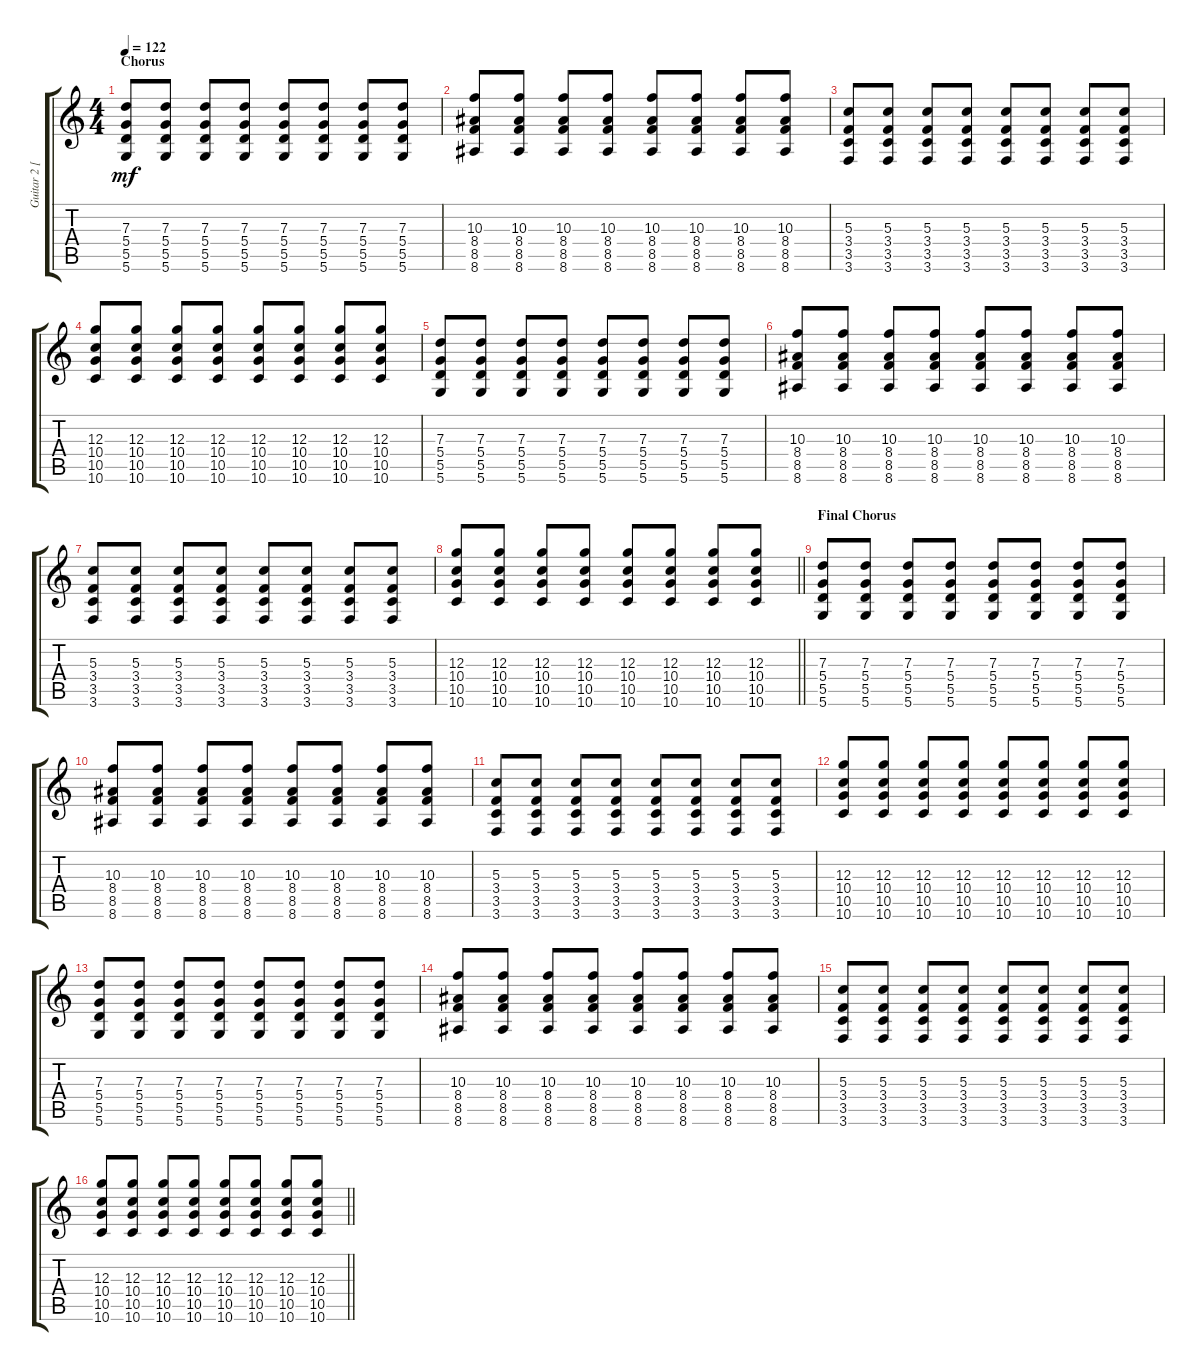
\track ("Guitar 2 [Mike Shinoda]" "Guitar 2 [") {solo instrument overdrivenguitar}
\staff {score tabs}
\tuning (E4 B3 G3 D3 A2 D2) {hide}
\ts (4 4)
\section ("" "Chorus")
\tempo 122
\clef g2
\ks c
(7.3 5.4 5.5 5.6).8{dy mf} (7.3 5.4 5.5 5.6).8 (7.3 5.4 5.5 5.6).8 (7.3 5.4 5.5 5.6).8 (7.3 5.4 5.5 5.6).8 (7.3 5.4 5.5 5.6).8 (7.3 5.4 5.5 5.6).8 (7.3 5.4 5.5 5.6).8 |
(10.3 8.4 8.5 8.6).8 (10.3 8.4 8.5 8.6).8 (10.3 8.4 8.5 8.6).8 (10.3 8.4 8.5 8.6).8 (10.3 8.4 8.5 8.6).8 (10.3 8.4 8.5 8.6).8 (10.3 8.4 8.5 8.6).8 (10.3 8.4 8.5 8.6).8 |
(5.3 3.4 3.5 3.6).8 (5.3 3.4 3.5 3.6).8 (5.3 3.4 3.5 3.6).8 (5.3 3.4 3.5 3.6).8 (5.3 3.4 3.5 3.6).8 (5.3 3.4 3.5 3.6).8 (5.3 3.4 3.5 3.6).8 (5.3 3.4 3.5 3.6).8 |
(12.3 10.4 10.5 10.6).8 (12.3 10.4 10.5 10.6).8 (12.3 10.4 10.5 10.6).8 (12.3 10.4 10.5 10.6).8 (12.3 10.4 10.5 10.6).8 (12.3 10.4 10.5 10.6).8 (12.3 10.4 10.5 10.6).8 (12.3 10.4 10.5 10.6).8 |
(7.3 5.4 5.5 5.6).8 (7.3 5.4 5.5 5.6).8 (7.3 5.4 5.5 5.6).8 (7.3 5.4 5.5 5.6).8 (7.3 5.4 5.5 5.6).8 (7.3 5.4 5.5 5.6).8 (7.3 5.4 5.5 5.6).8 (7.3 5.4 5.5 5.6).8 |
(10.3 8.4 8.5 8.6).8 (10.3 8.4 8.5 8.6).8 (10.3 8.4 8.5 8.6).8 (10.3 8.4 8.5 8.6).8 (10.3 8.4 8.5 8.6).8 (10.3 8.4 8.5 8.6).8 (10.3 8.4 8.5 8.6).8 (10.3 8.4 8.5 8.6).8 |
(5.3 3.4 3.5 3.6).8 (5.3 3.4 3.5 3.6).8 (5.3 3.4 3.5 3.6).8 (5.3 3.4 3.5 3.6).8 (5.3 3.4 3.5 3.6).8 (5.3 3.4 3.5 3.6).8 (5.3 3.4 3.5 3.6).8 (5.3 3.4 3.5 3.6).8 |
\barLineRight lightlight
(12.3 10.4 10.5 10.6).8 (12.3 10.4 10.5 10.6).8 (12.3 10.4 10.5 10.6).8 (12.3 10.4 10.5 10.6).8 (12.3 10.4 10.5 10.6).8 (12.3 10.4 10.5 10.6).8 (12.3 10.4 10.5 10.6).8 (12.3 10.4 10.5 10.6).8 |
\section ("" "Final Chorus")
(7.3 5.4 5.5 5.6).8 (7.3 5.4 5.5 5.6).8 (7.3 5.4 5.5 5.6).8 (7.3 5.4 5.5 5.6).8 (7.3 5.4 5.5 5.6).8 (7.3 5.4 5.5 5.6).8 (7.3 5.4 5.5 5.6).8 (7.3 5.4 5.5 5.6).8 |
(10.3 8.4 8.5 8.6).8 (10.3 8.4 8.5 8.6).8 (10.3 8.4 8.5 8.6).8 (10.3 8.4 8.5 8.6).8 (10.3 8.4 8.5 8.6).8 (10.3 8.4 8.5 8.6).8 (10.3 8.4 8.5 8.6).8 (10.3 8.4 8.5 8.6).8 |
(5.3 3.4 3.5 3.6).8 (5.3 3.4 3.5 3.6).8 (5.3 3.4 3.5 3.6).8 (5.3 3.4 3.5 3.6).8 (5.3 3.4 3.5 3.6).8 (5.3 3.4 3.5 3.6).8 (5.3 3.4 3.5 3.6).8 (5.3 3.4 3.5 3.6).8 |
(12.3 10.4 10.5 10.6).8 (12.3 10.4 10.5 10.6).8 (12.3 10.4 10.5 10.6).8 (12.3 10.4 10.5 10.6).8 (12.3 10.4 10.5 10.6).8 (12.3 10.4 10.5 10.6).8 (12.3 10.4 10.5 10.6).8 (12.3 10.4 10.5 10.6).8 |
(7.3 5.4 5.5 5.6).8 (7.3 5.4 5.5 5.6).8 (7.3 5.4 5.5 5.6).8 (7.3 5.4 5.5 5.6).8 (7.3 5.4 5.5 5.6).8 (7.3 5.4 5.5 5.6).8 (7.3 5.4 5.5 5.6).8 (7.3 5.4 5.5 5.6).8 |
(10.3 8.4 8.5 8.6).8 (10.3 8.4 8.5 8.6).8 (10.3 8.4 8.5 8.6).8 (10.3 8.4 8.5 8.6).8 (10.3 8.4 8.5 8.6).8 (10.3 8.4 8.5 8.6).8 (10.3 8.4 8.5 8.6).8 (10.3 8.4 8.5 8.6).8 |
(5.3 3.4 3.5 3.6).8 (5.3 3.4 3.5 3.6).8 (5.3 3.4 3.5 3.6).8 (5.3 3.4 3.5 3.6).8 (5.3 3.4 3.5 3.6).8 (5.3 3.4 3.5 3.6).8 (5.3 3.4 3.5 3.6).8 (5.3 3.4 3.5 3.6).8 |
\barLineRight lightlight
(12.3 10.4 10.5 10.6).8 (12.3 10.4 10.5 10.6).8 (12.3 10.4 10.5 10.6).8 (12.3 10.4 10.5 10.6).8 (12.3 10.4 10.5 10.6).8 (12.3 10.4 10.5 10.6).8 (12.3 10.4 10.5 10.6).8 (12.3 10.4 10.5 10.6).8
